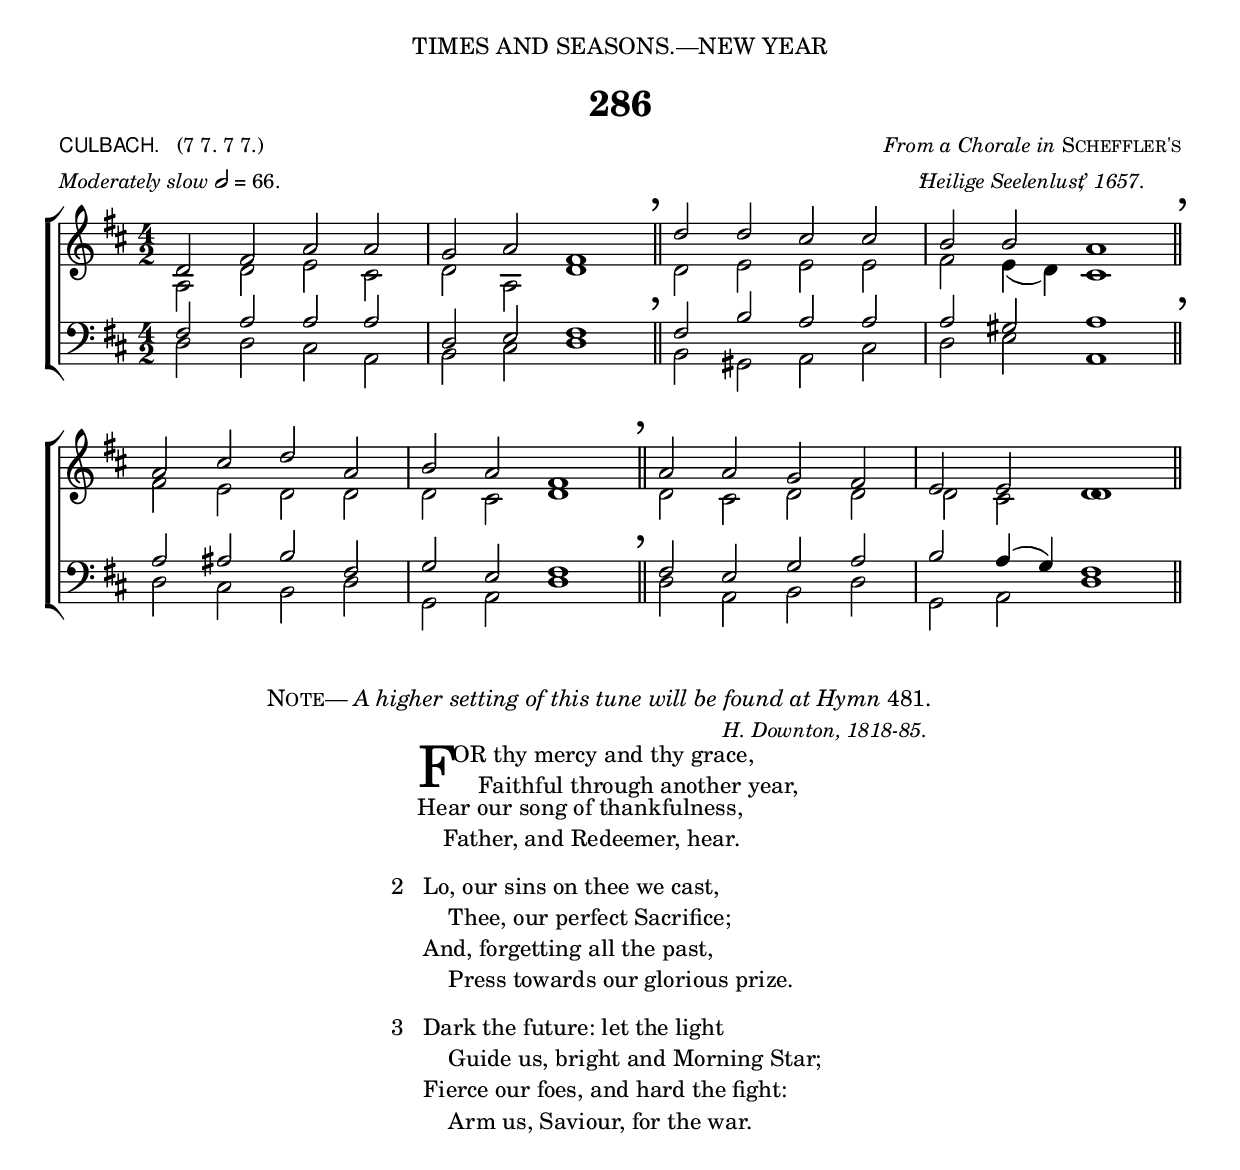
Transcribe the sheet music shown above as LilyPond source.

%%%% 435.png
%%%% Hymn 286. CULBACH. 
%%%% Rev 1.

\version "2.10"

\header {
  dedication = \markup {  \center-align { "TIMES AND SEASONS.—NEW YEAR"
	\hspace #0.1 }}	
	
	title = "286"   
  
  meter = \markup { \small { \column { \line { \sans "CULBACH." \hspace #1 \roman "(7 7. 7 7.)" } 
                                       \line { { \italic "Moderately slow" \general-align #Y #DOWN \note #"2" #0.5 "= 66." }}}}}
	  
  arranger = \markup { \small { \center-align { 
		 \line { \italic "From a Chorale in" \smallCaps "Scheffler's" }
		 \line { "‘" \hspace #-1 \italic "Heilige Seelenlust" \hspace #-1.2 ",’" \italic "1657." }}}}
 
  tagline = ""
}

%%%%%%%%%%%%%%%%%%%%%%%%%%% Macros

%%% generates the breathmarks
breathmark = { \override Score.RehearsalMark #'break-visibility = #begin-of-line-invisible
	\override Score.RehearsalMark #'Y-offset = #'4.0
	\override Score.RehearsalMark #'X-offset = #'-0.5
	\mark \markup {\fontsize #4 ","}
}

%%% merge. Macro to pull note slightly leftwards.  Used to produce those partially merged wholenotes 

merge = \once \override NoteColumn #'force-hshift = #-0.01		      

%%%%%%%%%%%%%%%%%%%%%%%%%%% End of macro definitions

%%% SATB voices

global = {
  \time 4/2
  \key d \major
  \set Staff.midiInstrument = "church organ"
}

soprano = \relative c' { 
  d2 fis2 a2 a2 | g2 a2 fis1 \breathmark \bar "||"  d'2 d2 cis2 cis2 | b2 b2 a1 \breathmark \bar "||" \break
  a2 cis2 d2 a2 | b2 a2 fis1 \breathmark \bar "||" a2 a2 g2 fis2 | e2 e2 d1 \bar "||"
}
   
alto = \relative c' { 
  a2 d2 e2 cis2 | d2 a2 d1 \bar "||" d2 e2 e2 e2 | fis2 e4 ( d4 -) cis1 \bar "||" 
  fis2 e2 d2 d2 | d2 cis2 d1 \bar "||" d2 cis2 d2 d2 | d2 cis2 \merge d1 \bar "||" 
}

tenor = \relative c {\clef bass 
  fis2 a2 a2 a2 | d,2 e2 fis1 \bar "||" fis2 b2 a2 a2 | a2 gis2 a1 \bar "||"
  a2 ais2 b2 fis2 | g2 e2 fis1 \bar "||" fis2 e2 g2 a2 | b2 a4 ( g4 ) fis1 \bar "||"
} 

bass = \relative c {\clef bass 
  d2 d2 cis2 a2 | b2 cis2 d1 \bar "||" b2 gis2 a2 cis2 | d2 e2 a,1 \bar "||"
  d2 cis2 b2 d2 | g,2 a2 d1 \bar "||" d2 a2 b2 d2 | g,2 a2 d1 \bar "||"
}

#(ly:set-option 'point-and-click #f)

\paper {
  #(set-paper-size "a4")
%  annotate-spacing = ##t
  print-page-number = ##f
  ragged-last-bottom = ##t
  ragged-bottom = ##t
}

\book{

%%% Score block	

\score{
\new ChoirStaff	
<<
	\context Staff = upper << 
	\context Voice = sopranos { \voiceOne \global \soprano }
	\context Voice = altos    { \voiceTwo \global \alto }
	                      >>
	\context Staff = lower <<
	\context Voice = tenors { \voiceOne \global \tenor }
	\context Voice = basses { \voiceTwo \global \bass }
			        >>
>>
\layout {
		indent=0
		\context { \Score \remove "Bar_number_engraver" }
	%	\context { \Staff \remove "Time_signature_engraver" }
		\context { \Score \remove "Mark_engraver"  }
                \context { \Staff \consists "Mark_engraver"  }
	} %% close layout

\midi { \context { \Score tempoWholesPerMinute = #(ly:make-moment 66 2) }}      
  		
	
} %%% Score bracket

%%% Hymn Note markup

\markup { \hspace #20 \smallCaps "Note" \hspace #-1.2 ".—" \italic "A higher setting of this tune will be found at Hymn" "481." }


%%% Lyric titles and attributions

\markup { "                " }


\markup {  \small {  \hspace #64 \italic "H. Downton, 1818-85." }} 

%%% Lyrics

\markup { \hspace #32 %%add space as necc. to center the column
          \column { %% super column of everything
	              \column { %%verse 1 is a column of 2 lines  
	                  \line { \hspace #2.6 \column { \lower #2.4 \fontsize #8 "F" }   %%Drop Cap goes here
				  \hspace #-1.0   %% adjust this if other letters are too far from Drop Cap
				  \column  { \raise #0.0 "OR thy mercy and thy grace,"
			                                 "    Faithful through another year," } }     
	                  \line {  \hspace #2.5  %%adjust hspace until this line left edge is flush with Drop Cap
				   \lower  #1.56  %%adjust this until the line spacing looks right
				   \column {   
					   "Hear our song of thankfulness,"
					   "    Father, and Redeemer, hear."
					   "                " %%% adds vertical spacing between verses
			}}
 		} %%% finish verse 1
			\line { "2  " 
			   \column {	     
				   "Lo, our sins on thee we cast,"
				   "    Thee, our perfect Sacrifice;"
				   "And, forgetting all the past,"
				   "    Press towards our glorious prize."
				   "                " %%% adds vertical spacing between verses
			}}
			\line { "3  "
			\column {	     
				"Dark the future: let the light"
				"    Guide us, bright and Morning Star;"
				"Fierce our foes, and hard the fight:"
				"    Arm us, Saviour, for the war."
				"                " %%% adds vertical spacing between verses
			}}
	  } %%% end super column
}

%%fake score block to occupy space and force a pagebreak.  Can't think of a better way of doing this.
\score{
	{s4 }
\header { breakbefore = ##f piece = ##f opus = ##f tagline = ##f }
\layout{	
	\context { \Staff
		\remove Time_signature_engraver
		\remove Key_engraver
		\remove Clef_engraver
		\remove Staff_symbol_engraver
}}}

%%% Second page
%%% Continuation of lyrics

\markup { \hspace #32 %%add space as necc. to center the column
          \column { %% super column of everything				 	 
		        \hspace #1  % adds vertical spacing between verses  
			\line { "4  "
			\column {	     
				"In our weakness and distress,"
				"    Rock of strength, be thou our Stay;"
				"In the pathless wilderness"
				"    Be our true and living Way."
				"                " %%% adds vertical spacing between verses
			}}
			\line { "5  "
			\column {	     
				"Who of us death's awful road"
				"    In the coming year shall tread,"
				"With thy rod and staff, O God,"
				"    Comfort thou his dying head."
				"                " %%% adds vertical spacing between verses
			}}
           		\line { "6. "
			   \column {	     
				   "Keep us faithful, keep us pure,"
				   "    Keep us evermore thine own:"
				   "Help, O help us to endure;"
				   "    Fit us for the promised crown."
			}}
	  } %%% end supercolumn
} %%% end markup	  


%%% Amen score block
\score{
  \new ChoirStaff
   <<
        \context Staff = upper \with { fontSize = #-3  \override StaffSymbol #'staff-space = #(magstep -2) }  
	                      << 
	\context Voice = "sopranos" { \relative c' { \clef treble \global \voiceOne  g'1 g1  \bar "||" }}
	\context Voice = "altos"    { \relative c' {  \clef treble \global \voiceTwo e1 d1 \bar "||" }}
	                      >>
			      
	\context Lyrics \lyricsto "altos" { \override LyricText #'font-size = #-1 A -- men. }
	
	\context Staff = lower \with { fontSize = #-3  \override StaffSymbol #'staff-space = #(magstep -2) }  
	                       <<
	\context Voice = "tenors" { \relative c { \clef bass \global \voiceThree c'1 b1   \bar "||" }}
	\context Voice = "basses" { \relative c { \clef bass \global \voiceFour  c1 g1  \bar "||" }}
			        >> 
  >>			      
\header { breakbefore = ##f piece = " " opus = " " }
\layout { 
	\context { \Score timing = ##f }
	ragged-right = ##t
	indent = 15\cm
	\context { \Staff \remove Time_signature_engraver }

       }

\midi { \context { \Score tempoWholesPerMinute = #(ly:make-moment 66 2) }}  %%Amen midi       
       
}  


%%% List of hymns also suitable

\markup { \hspace #32 \column {
	\line { \hspace #-8 \italic "The following hymns are also suitable for the New Year:"}	
	"                  "
	\small { "    3  Behold, the Bridegroom cometh."
	"361  A few more years shall roll."
	"368  At the Name of Jesus."
	"382  Days and moments quickly flying."
	"389  Fight the good fight."
	"405  How sweet the name of Jesus sounds."
	"418  Jesu, name all names above."
	"450  O God, our help in ages past."
	"507  To the name that brings salvation." }
	"                  "
	\line{ \hspace #-6 \italic "See also Hymns for Mission Services, Nos." "567-585."}
	}}
	 


} %%% book bracket

